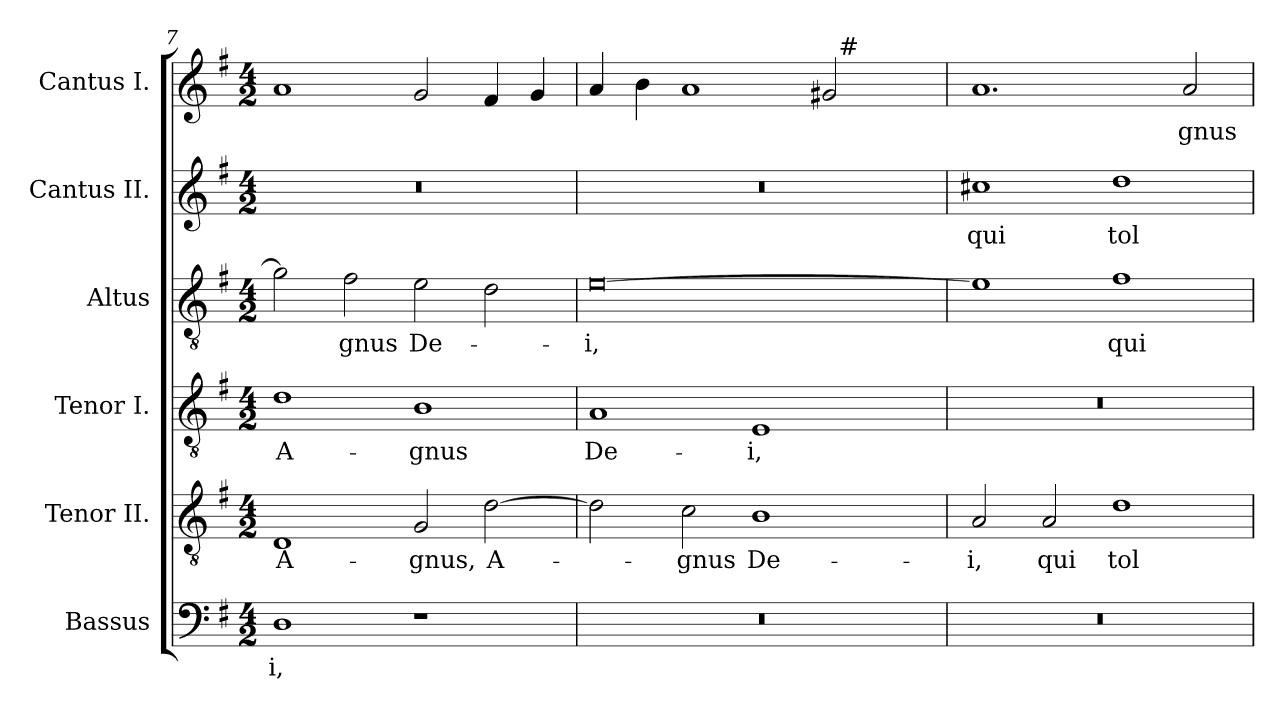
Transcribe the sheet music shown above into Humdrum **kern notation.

**kern	**text	**kern	**text	**kern	**text	**kern	**text	**kern	**text	**kern	**text
*part6	*part6	*part5	*part5	*part4	*part4	*part3	*part3	*part2	*part2	*part1	*part1
*staff6	*staff6	*staff5	*staff5	*staff4	*staff4	*staff3	*staff3	*staff2	*staff2	*staff1	*staff1
*I"Bassus	*	*I"Tenor II.	*	*I"Tenor I.	*	*I"Altus	*	*I"Cantus II.	*	*I"Cantus I.	*
*I'B.	*	*I'T. II.	*	*I'T. I.	*	*I'A.	*	*I'C. II	*	*I'C. I	*
*clefF4	*	*clefGv2	*	*clefGv2	*	*clefGv2	*	*clefG2	*	*clefG2	*
*	*	*ITrd7c12	*	*ITrd7c12	*	*ITrd7c12	*	*	*	*	*
*k[f#]	*	*k[f#]	*	*k[f#]	*	*k[f#]	*	*k[f#]	*	*k[f#]	*
*G:	*	*G:	*	*G:	*	*G:	*	*G:	*	*G:	*
*M4/2	*	*M4/2	*	*M4/2	*	*M4/2	*	*M4/2	*	*M4/2	*
=7	=7	=7	=7	=7	=7	=7	=7	=7	=7	=7	=7
!	!LO:LY:b:color=#000000	!	!	!	!	!	!	!	!	!	!
!	!	!	!LO:LY:b:color=#000000	!	!	!	!	!	!	!	!
!	!	!	!	!	!LO:LY:b:color=#000000	!	!	!LO:N:vis=1	!	!	!
1Di	-i,	1DDi	A-	1Di	A-	2Gi\]	.	0r	.	1ai	.
!	!	!	!	!	!	!	!LO:LY:b:color=#000000	!	!	!	!
.	.	.	.	.	.	2F#i\	-gnus	.	.	.	.
!	!	!	!LO:LY:b:color=#000000	!	!	!	!	!	!	!	!
!	!	!	!	!	!LO:LY:b:color=#000000	!	!	!	!	!	!
!	!	!	!	!	!	!	!LO:LY:b:color=#000000	!	!	!	!
1r	.	2GGi/	-gnus,	1BBi	-gnus	2Ei\	De-	.	.	2gi/	.
!	!	!	!LO:LY:b:color=#000000	!	!	!	!	!	!	!	!
.	.	[2Di\	A-	.	.	2Di\	.	.	.	4f#i/	.
.	.	.	.	.	.	.	.	.	.	4gi/	.
=8	=8	=8	=8	=8	=8	=8	=8	=8	=8	=8	=8
!LO:N:vis=1	!	!	!	!	!	!	!	!	!	!	!
!	!	!	!	!	!LO:LY:b:color=#000000	!	!	!	!	!	!
!	!	!	!	!	!	!	!LO:LY:b:color=#000000	!LO:N:vis=1	!	!	!
*	*	*	*	*	*	*	*	*	*	*^	*
0r	.	2Di\]	.	1AAi	De-	[0Ei	-i,	0r	.	4ai/	1ryy	.
.	.	.	.	.	.	.	.	.	.	4bi\	.	.
!	!	!	!LO:LY:b:color=#000000	!	!	!	!	!	!	!	!	!
.	.	2Ci\	-gnus	.	.	.	.	.	.	1ai	.	.
!	!	!	!LO:LY:b:color=#000000	!	!	!	!	!	!	!	!	!
!	!	!	!	!	!LO:LY:b:color=#000000	!	!	!	!	!	!	!
.	.	1BBi	De-	1EEi	-i,	.	.	.	.	.	2ryy	.
.	.	.	.	.	.	.	.	.	.	2g#i/	32ryy	.
.	.	.	.	.	.	.	.	.	.	.	256ryy	.
!	!	!	!	!	!	!	!	!	!	!	!LO:TX:a:t=#	!
.	.	.	.	.	.	.	.	.	.	.	4ryy	.
.	.	.	.	.	.	.	.	.	.	.	8ryy	.
.	.	.	.	.	.	.	.	.	.	.	16ryy	.
.	.	.	.	.	.	.	.	.	.	.	64..ryy	.
=9	=9	=9	=9	=9	=9	=9	=9	=9	=9	=9	=9	=9
!LO:N:vis=1	!	!	!	!	!	!	!	!	!	!	!	!
*	*	*	*	*	*	*	*	*	*	*v	*v	*
*	*	*	*	*	*	*	*	*	*	*^	*
!	!	!	!LO:LY:b:color=#000000	!LO:N:vis=1	!	!	!	!	!	!	!	!
*	*	*	*	*	*	*	*	*	*	*v	*v	*
*	*	*	*	*	*	*	*	*	*	*^	*
!	!	!	!	!	!	!	!	!	!LO:LY:b:color=#000000	!	!	!
*	*	*	*	*	*	*	*	*	*	*v	*v	*
0r	.	2AAi/	-i,	0r	.	1Ei]	.	1cc#Xi	qui	1.ai	.
!	!	!	!LO:LY:b:color=#000000	!	!	!	!	!	!	!	!
.	.	2AAi/	qui	.	.	.	.	.	.	.	.
!	!	!	!LO:LY:b:color=#000000	!	!	!	!	!	!	!	!
!	!	!	!	!	!	!	!LO:LY:b:color=#000000	!	!	!	!
!	!	!	!	!	!	!	!	!	!LO:LY:b:color=#000000	!	!
.	.	1Di	tol-	.	.	1F#i	qui	1ddi	tol-	.	.
!	!	!	!	!	!	!	!	!	!	!	!LO:LY:b:color=#000000
.	.	.	.	.	.	.	.	.	.	2ai/	-gnus
=	=	=	=	=	=	=	=	=	=	=	=
*-	*-	*-	*-	*-	*-	*-	*-	*-	*-	*-	*-
